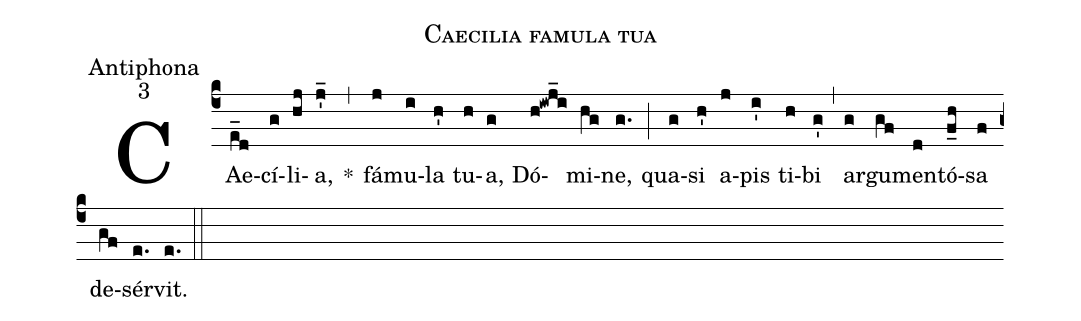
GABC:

name:Caecilia famula tua;
office-part:Antiphona;
mode:3;
%%
(c4) CAe(e_d)cí(g)li(hj)a,(j'_) *(,) fá(j)mu(i)la(h') tu(h)a,(g) Dó(h!iwj_i)mi(hg)ne,(g.) (;) qua(g)si(h') a(j)pis(i') ti(h)bi(g') (,) ar(g)gu(gf)men(d)tó(f_h)sa(f) de(gf)sér(e.)vit.(e.) (::)
